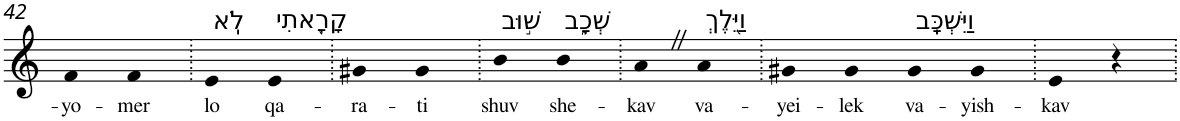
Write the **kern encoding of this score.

**kern	**text
*part1	*part1
*staff1	*staff1
*I"Piano	*
*I'Pno	*
!!LO:PB:g=z
*clefG2	*
*k[]	*
=42	=42
!	!LO:LY:b
4f	-yo-
!	!LO:LY:b
4f	-mer
=43.	=43.
!LO:TX:a:t=לֹֽא	!
!	!LO:LY:b
4e	lo
!LO:TX:a:t=קָרָ֖אתִי	!
!	!LO:LY:b
4e	qa-
=44.	=44.
!	!LO:LY:b
4g#X	-ra-
!	!LO:LY:b
4g#	-ti
=45.	=45.
!LO:TX:a:t=שׁ֣וּב	!
!	!LO:LY:b
4b	shuv
!LO:TX:a:t=שְׁכָ֑ב	!
!	!LO:LY:b
4b	she-
=46.	=46.
!	!LO:LY:b
4aZ	-kav
!LO:TX:a:t=וַיֵּ֖לֶךְ	!
!	!LO:LY:b
4a	va-
=47.	=47.
!	!LO:LY:b
4g#X	-yei-
!	!LO:LY:b
4g#	-lek
!LO:TX:a:t=וַיִּשְׁכָּֽב	!
!	!LO:LY:b
4g#	va-
!	!LO:LY:b
4g#	-yish-
=48.	=48.
!	!LO:LY:b
4e	-kav
4r	.
=.	=.
*-	*-
